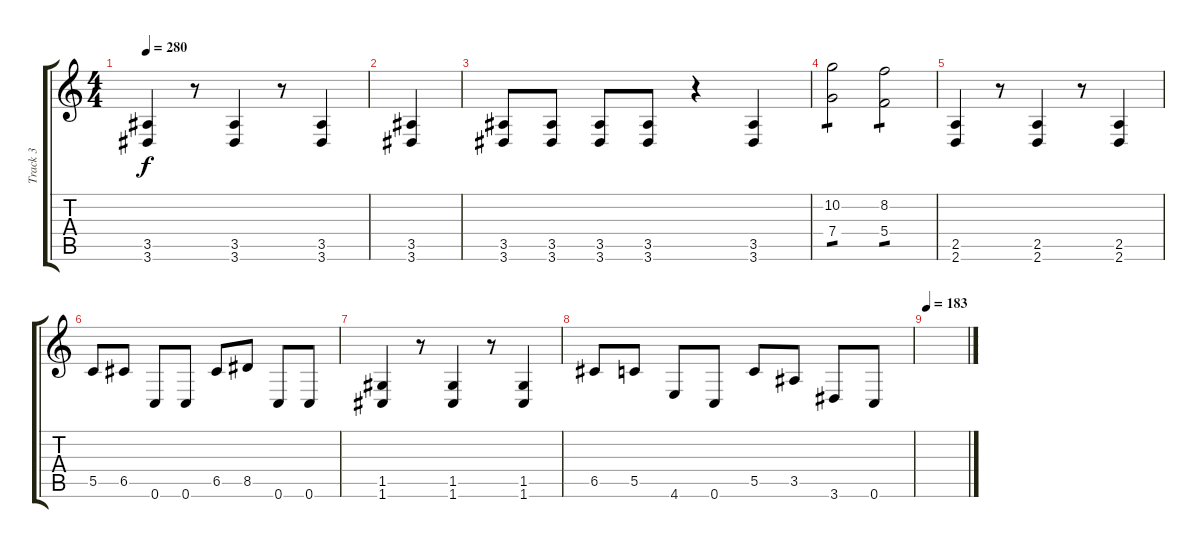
\track ("Track 3" "Track 3") {instrument distortionguitar}
\staff {score tabs}
\tuning (D4 A3 F3 C3 G2 C2) {hide}
\ts (4 4)
\tempo 280
\clef g2
\ks c
(3.5 3.6).4{dy f} r.8 (3.5 3.6).4 r.8 (3.5 3.6).4 |
(3.5 3.6).4 |
(3.5 3.6).8 (3.5 3.6).8 (3.5 3.6).8 (3.5 3.6).8 r.4 (3.5 3.6).4 |
(10.2 7.4).2{tp 1} (8.2 5.4).2{tp 1} |
(2.5 2.6).4 r.8 (2.5 2.6).4 r.8 (2.5 2.6).4 |
5.5.8 6.5.8 0.6.8 0.6.8 6.5.8 8.5.8 0.6.8 0.6.8 |
(1.5 1.6).4 r.8 (1.5 1.6).4 r.8 (1.5 1.6).4 |
6.5.8 5.5.8 4.6.8 0.6.8 5.5.8 3.5.8 3.6.8 0.6.8 |
\tempo 183
